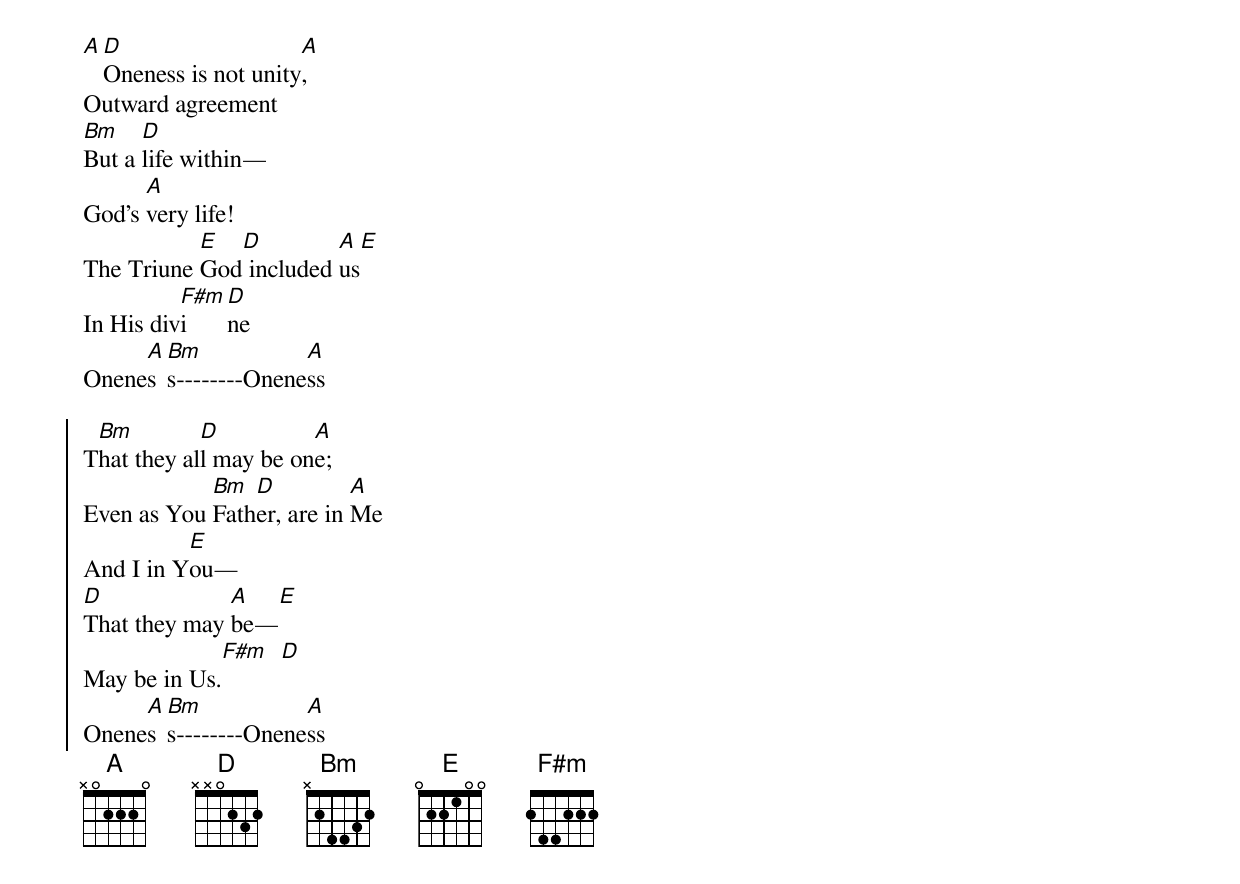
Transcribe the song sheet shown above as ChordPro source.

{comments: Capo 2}

[A][D]Oneness is not unity[A],
Outward agreement
[Bm]But a [D]life within—
God’s [A]very life!
The Triune [E]God[D] included [A]us[E]
In His div[F#m]i[D]ne
Onene[A]s[Bm]s--------Onene[A]ss

{start_of_chorus}
T[Bm]hat they al[D]l may be on[A]e;
Even as You [Bm]Fath[D]er, are in [A]Me
And I in Y[E]ou—
[D]That they may [A]be—[E]
May be in Us.[F#m]  [D]
Onene[A]s[Bm]s--------Onene[A]ss
{end_of_chorus}
